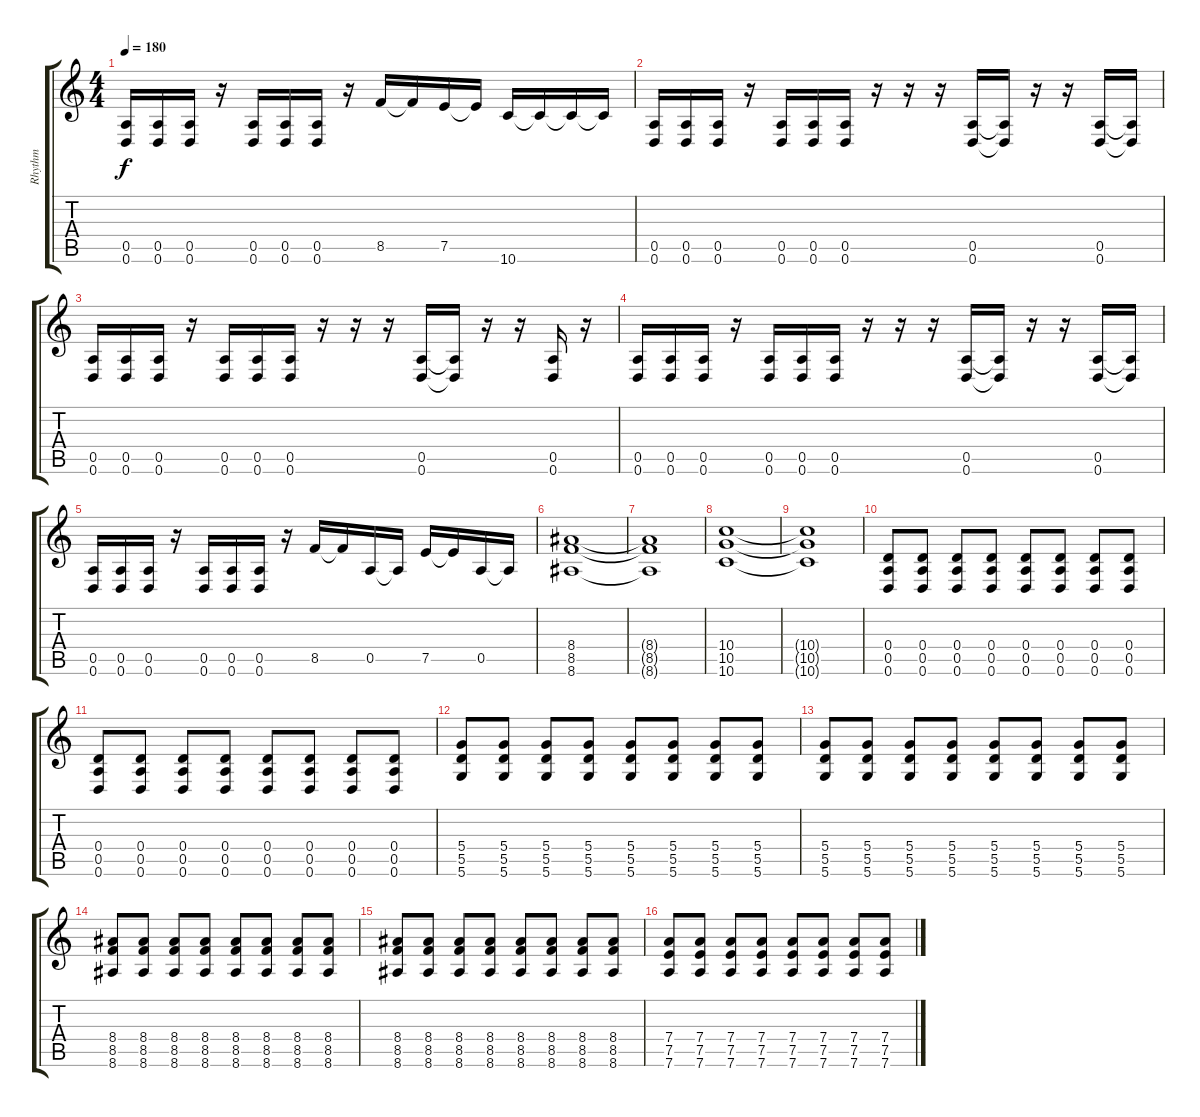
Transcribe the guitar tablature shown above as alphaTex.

\track ("Rhythm" "Rhythm") {instrument distortionguitar}
\staff {score tabs}
\tuning (E4 B3 G3 D3 A2 D2) {hide}
\ts (4 4)
\tempo 180
\clef g2
\ks c
(0.5 0.6).16{dy f} (0.5 0.6).16 (0.5 0.6).16 r.16 (0.5 0.6).16 (0.5 0.6).16 (0.5 0.6).16 r.16 8.5.16 8.5{t}.16 7.5.16 7.5{t}.16 10.6.16 10.6{t}.16 10.6{t}.16 10.6{t}.16 |
(0.5 0.6).16 (0.5 0.6).16 (0.5 0.6).16 r.16 (0.5 0.6).16 (0.5 0.6).16 (0.5 0.6).16 r.16 r.16 r.16 (0.5 0.6).16 (0.5{t} 0.6{t}).16 r.16 r.16 (0.5 0.6).16 (0.5{t} 0.6{t}).16 |
(0.5 0.6).16 (0.5 0.6).16 (0.5 0.6).16 r.16 (0.5 0.6).16 (0.5 0.6).16 (0.5 0.6).16 r.16 r.16 r.16 (0.5 0.6).16 (0.5{t} 0.6{t}).16 r.16 r.16 (0.5 0.6).16 r.16 |
(0.5 0.6).16 (0.5 0.6).16 (0.5 0.6).16 r.16 (0.5 0.6).16 (0.5 0.6).16 (0.5 0.6).16 r.16 r.16 r.16 (0.5 0.6).16 (0.5{t} 0.6{t}).16 r.16 r.16 (0.5 0.6).16 (0.5{t} 0.6{t}).16 |
(0.5 0.6).16 (0.5 0.6).16 (0.5 0.6).16 r.16 (0.5 0.6).16 (0.5 0.6).16 (0.5 0.6).16 r.16 8.5.16 8.5{t}.16 0.5.16 0.5{t}.16 7.5.16 7.5{t}.16 0.5.16 0.5{t}.16 |
(8.4 8.5 8.6).1 |
(8.4{t} 8.5{t} 8.6{t}).1 |
(10.4 10.5 10.6).1 |
(10.4{t} 10.5{t} 10.6{t}).1 |
(0.4 0.5 0.6).8 (0.4 0.5 0.6).8 (0.4 0.5 0.6).8 (0.4 0.5 0.6).8 (0.4 0.5 0.6).8 (0.4 0.5 0.6).8 (0.4 0.5 0.6).8 (0.4 0.5 0.6).8 |
(0.4 0.5 0.6).8 (0.4 0.5 0.6).8 (0.4 0.5 0.6).8 (0.4 0.5 0.6).8 (0.4 0.5 0.6).8 (0.4 0.5 0.6).8 (0.4 0.5 0.6).8 (0.4 0.5 0.6).8 |
(5.4 5.5 5.6).8 (5.4 5.5 5.6).8 (5.4 5.5 5.6).8 (5.4 5.5 5.6).8 (5.4 5.5 5.6).8 (5.4 5.5 5.6).8 (5.4 5.5 5.6).8 (5.4 5.5 5.6).8 |
(5.4 5.5 5.6).8 (5.4 5.5 5.6).8 (5.4 5.5 5.6).8 (5.4 5.5 5.6).8 (5.4 5.5 5.6).8 (5.4 5.5 5.6).8 (5.4 5.5 5.6).8 (5.4 5.5 5.6).8 |
(8.4 8.5 8.6).8 (8.4 8.5 8.6).8 (8.4 8.5 8.6).8 (8.4 8.5 8.6).8 (8.4 8.5 8.6).8 (8.4 8.5 8.6).8 (8.4 8.5 8.6).8 (8.4 8.5 8.6).8 |
(8.4 8.5 8.6).8 (8.4 8.5 8.6).8 (8.4 8.5 8.6).8 (8.4 8.5 8.6).8 (8.4 8.5 8.6).8 (8.4 8.5 8.6).8 (8.4 8.5 8.6).8 (8.4 8.5 8.6).8 |
(7.4 7.5 7.6).8 (7.4 7.5 7.6).8 (7.4 7.5 7.6).8 (7.4 7.5 7.6).8 (7.4 7.5 7.6).8 (7.4 7.5 7.6).8 (7.4 7.5 7.6).8 (7.4 7.5 7.6).8
